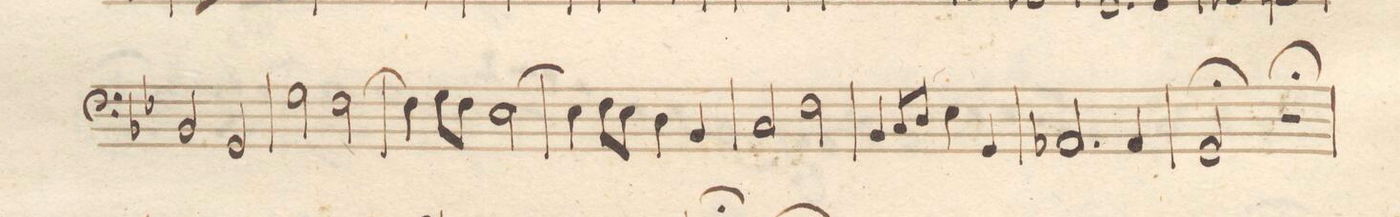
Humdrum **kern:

**kern	**dynam
*I"Basso e Violoncello	*
*clefF4	*
*k[b-e-]	*
*met(c)	*
*M4/4	*
2BB-/	.
2GG/	.
=94	=94
2G\	.
[2F\	.
=95	=95
4F\]	.
8G\L	.
8F\J	.
[2E-\	.
=96	=96
4E-\]	.
8F\L	.
8E-\J	.
4D\	.
4BB-/	.
=97	=97
2C/	.
2F\	.
=98	=98
4BB-/	.
8C/L	.
8D/J	.
4E-\	.
4GG/	.
=99	=99
2.AA-X/	.
4AA-/	.
=100	=100
2GG;/	.
2r;	.
=101	=101
*-	*-
